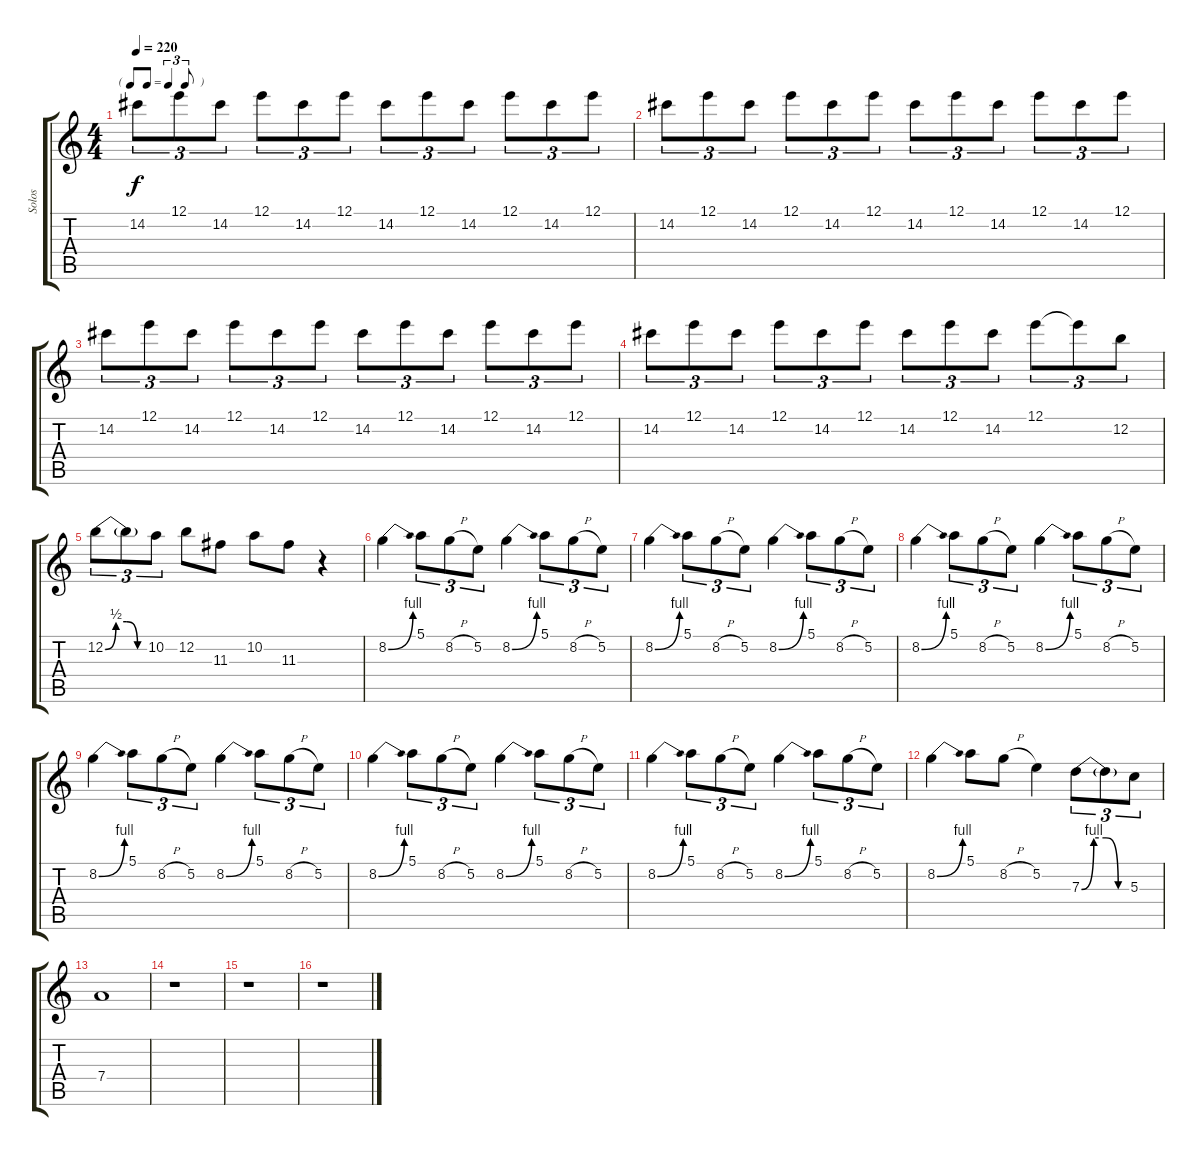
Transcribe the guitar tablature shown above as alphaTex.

\track ("Solos" "Solos") {instrument distortionguitar}
\staff {score tabs}
\tuning (E4 B3 G3 D3 A2 E2) {hide}
\ts (4 4)
\tf triplet8th
\tempo 220
\clef g2
\ks c
14.2.8{tu (3 2) dy f} 12.1.8{tu (3 2)} 14.2.8{tu (3 2)} 12.1.8{tu (3 2)} 14.2.8{tu (3 2)} 12.1.8{tu (3 2)} 14.2.8{tu (3 2)} 12.1.8{tu (3 2)} 14.2.8{tu (3 2)} 12.1.8{tu (3 2)} 14.2.8{tu (3 2)} 12.1.8{tu (3 2)} |
14.2.8{tu (3 2)} 12.1.8{tu (3 2)} 14.2.8{tu (3 2)} 12.1.8{tu (3 2)} 14.2.8{tu (3 2)} 12.1.8{tu (3 2)} 14.2.8{tu (3 2)} 12.1.8{tu (3 2)} 14.2.8{tu (3 2)} 12.1.8{tu (3 2)} 14.2.8{tu (3 2)} 12.1.8{tu (3 2)} |
14.2.8{tu (3 2)} 12.1.8{tu (3 2)} 14.2.8{tu (3 2)} 12.1.8{tu (3 2)} 14.2.8{tu (3 2)} 12.1.8{tu (3 2)} 14.2.8{tu (3 2)} 12.1.8{tu (3 2)} 14.2.8{tu (3 2)} 12.1.8{tu (3 2)} 14.2.8{tu (3 2)} 12.1.8{tu (3 2)} |
14.2.8{tu (3 2)} 12.1.8{tu (3 2)} 14.2.8{tu (3 2)} 12.1.8{tu (3 2)} 14.2.8{tu (3 2)} 12.1.8{tu (3 2)} 14.2.8{tu (3 2)} 12.1.8{tu (3 2)} 14.2.8{tu (3 2)} 12.1.8{tu (3 2)} 12.1{t}.8{tu (3 2)} 12.2.8{tu (3 2)} |
12.2{be (custom 0 0 15 2 30 2 45 0 60 0)}.8{tu (3 2)} 12.2{t}.8{tu (3 2)} 10.2.8{tu (3 2)} 12.2.8 11.3.8 10.2.8 11.3.8 r.4 |
8.2{be (bend 0 0 60 4)}.4 5.1.8{tu (3 2)} 8.2{h}.8{tu (3 2)} 5.2.8{tu (3 2)} 8.2{be (bend 0 0 60 4)}.4 5.1.8{tu (3 2)} 8.2{h}.8{tu (3 2)} 5.2.8{tu (3 2)} |
8.2{be (bend 0 0 60 4)}.4 5.1.8{tu (3 2)} 8.2{h}.8{tu (3 2)} 5.2.8{tu (3 2)} 8.2{be (bend 0 0 60 4)}.4 5.1.8{tu (3 2)} 8.2{h}.8{tu (3 2)} 5.2.8{tu (3 2)} |
8.2{be (bend 0 0 60 4)}.4 5.1.8{tu (3 2)} 8.2{h}.8{tu (3 2)} 5.2.8{tu (3 2)} 8.2{be (bend 0 0 60 4)}.4 5.1.8{tu (3 2)} 8.2{h}.8{tu (3 2)} 5.2.8{tu (3 2)} |
8.2{be (bend 0 0 60 4)}.4 5.1.8{tu (3 2)} 8.2{h}.8{tu (3 2)} 5.2.8{tu (3 2)} 8.2{be (bend 0 0 60 4)}.4 5.1.8{tu (3 2)} 8.2{h}.8{tu (3 2)} 5.2.8{tu (3 2)} |
8.2{be (bend 0 0 60 4)}.4 5.1.8{tu (3 2)} 8.2{h}.8{tu (3 2)} 5.2.8{tu (3 2)} 8.2{be (bend 0 0 60 4)}.4 5.1.8{tu (3 2)} 8.2{h}.8{tu (3 2)} 5.2.8{tu (3 2)} |
8.2{be (bend 0 0 60 4)}.4 5.1.8{tu (3 2)} 8.2{h}.8{tu (3 2)} 5.2.8{tu (3 2)} 8.2{be (bend 0 0 60 4)}.4 5.1.8{tu (3 2)} 8.2{h}.8{tu (3 2)} 5.2.8{tu (3 2)} |
8.2{be (bend 0 0 60 4)}.4 5.1.8 8.2{h}.8 5.2.4 7.3{be (custom 0 0 15 4 30 4 45 0 60 0)}.8{tu (3 2)} 7.3{t}.8{tu (3 2)} 5.3.8{tu (3 2)} |
7.4.1 |
r.1 |
r.1 |
r.1
